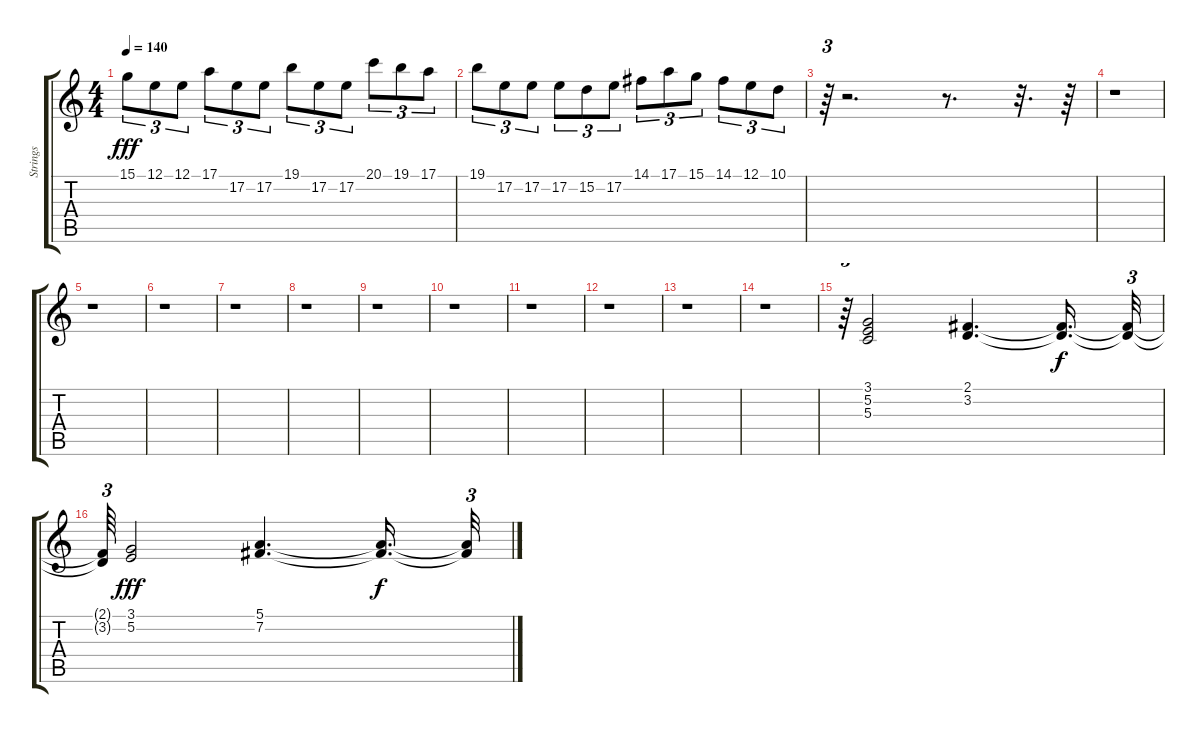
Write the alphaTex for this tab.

\track ("Strings" "Strings") {instrument stringensemble1}
\staff {score tabs}
\tuning (E4 B3 G3 D3 A2 E2) {hide}
\ts (4 4)
\tempo 140
\clef g2
\ks c
15.1.8{tu (3 2) dy fff} 12.1.8{tu (3 2)} 12.1.8{tu (3 2)} 17.1.8{tu (3 2)} 17.2.8{tu (3 2)} 17.2.8{tu (3 2)} 19.1.8{tu (3 2)} 17.2.8{tu (3 2)} 17.2.8{tu (3 2)} 20.1.8{tu (3 2)} 19.1.8{tu (3 2)} 17.1.8{tu (3 2)} |
19.1.8{tu (3 2)} 17.2.8{tu (3 2)} 17.2.8{tu (3 2)} 17.2.8{tu (3 2)} 15.2.8{tu (3 2)} 17.2.8{tu (3 2)} 14.1.8{tu (3 2)} 17.1.8{tu (3 2)} 15.1.8{tu (3 2)} 14.1.8{tu (3 2)} 12.1.8{tu (3 2)} 10.1.8{tu (3 2)} |
r.64{tu (3 2)} r.2{d} r.8{d} r.32{d} r.64 |
r.1 |
r.1 |
r.1 |
r.1 |
r.1 |
r.1 |
r.1 |
r.1 |
r.1 |
r.1 |
r.1 |
r.64{tu (3 2)} (3.1 5.2 5.3).2{instrument choiraahs} (2.1 3.2).4{d} (2.1{t} 3.2{t}).16{d dy f} (2.1{t} 3.2{t}).32{tu (3 2)} |
(2.1{t} 3.2{t}).64{tu (3 2)} (3.1 5.2).2{dy fff} (5.1 7.2).4{d} (5.1{t} 7.2{t}).16{d dy f} (5.1{t} 7.2{t}).32{tu (3 2)}
